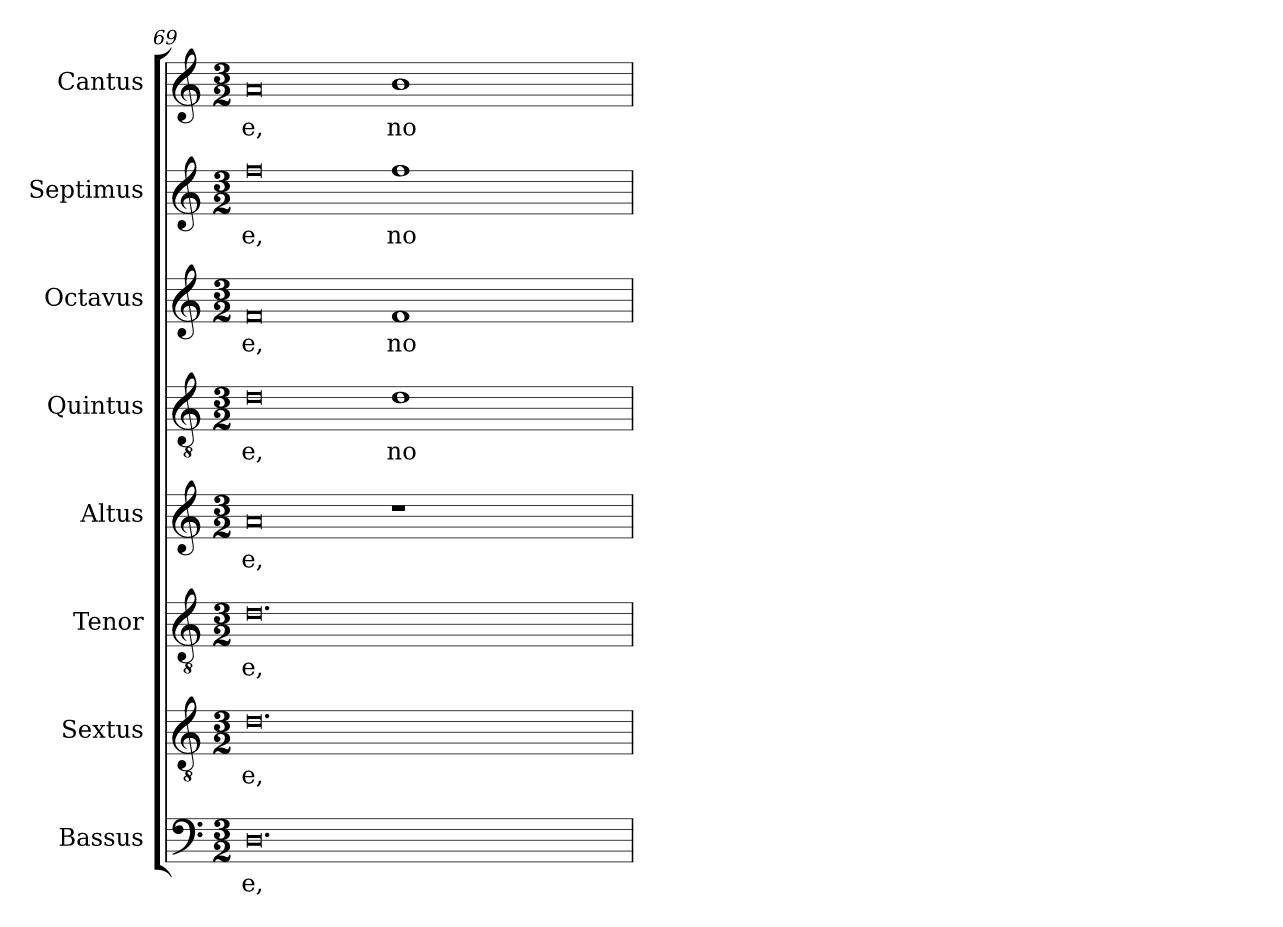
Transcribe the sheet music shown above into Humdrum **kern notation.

**kern	**text	**kern	**text	**kern	**text	**kern	**text	**kern	**text	**kern	**text	**kern	**text	**kern	**text
*part8	*part8	*part7	*part7	*part6	*part6	*part5	*part5	*part4	*part4	*part3	*part3	*part2	*part2	*part1	*part1
*staff8	*staff8	*staff7	*staff7	*staff6	*staff6	*staff5	*staff5	*staff4	*staff4	*staff3	*staff3	*staff2	*staff2	*staff1	*staff1
*I"Bassus	*	*I"Sextus	*	*I"Tenor	*	*I"Altus	*	*I"Quintus	*	*I"Octavus	*	*I"Septimus	*	*I"Cantus	*
!!LO:LB:g=z
*clefF4	*	*clefGv2	*	*clefGv2	*	*clefG2	*	*clefGv2	*	*clefG2	*	*clefG2	*	*clefG2	*
*M3/2	*	*M3/2	*	*M3/2	*	*M3/2	*	*M3/2	*	*M3/2	*	*M3/2	*	*M3/2	*
=69	=69	=69	=69	=69	=69	=69	=69	=69	=69	=69	=69	=69	=69	=69	=69
!	!LO:LY:b:cj	!	!LO:LY:b:cj	!	!LO:LY:b:cj	!	!LO:LY:b:cj	!	!LO:LY:b:cj	!	!LO:LY:b:cj	!	!LO:LY:b:cj	!	!LO:LY:b:cj
0.D	e,	0.d	e,	0.d	-e,	0a	e,	0d	-e,	0f	-e,	0ff	e,	0a	e,
!	!	!	!	!	!	!LO:N:vis=1	!	!	!LO:LY:b:cj	!	!LO:LY:b:cj	!	!LO:LY:b:cj	!	!LO:LY:b:cj
.	.	.	.	.	.	0.r	.	1d	no	1f	no-	1ff	no-	1b	no
0ryy	.	0ryy	.	0ryy	.	.	.	0ryy	.	0ryy	.	0ryy	.	0ryy	.
=	=	=	=	=	=	=	=	=	=	=	=	=	=	=	=
*-	*-	*-	*-	*-	*-	*-	*-	*-	*-	*-	*-	*-	*-	*-	*-
